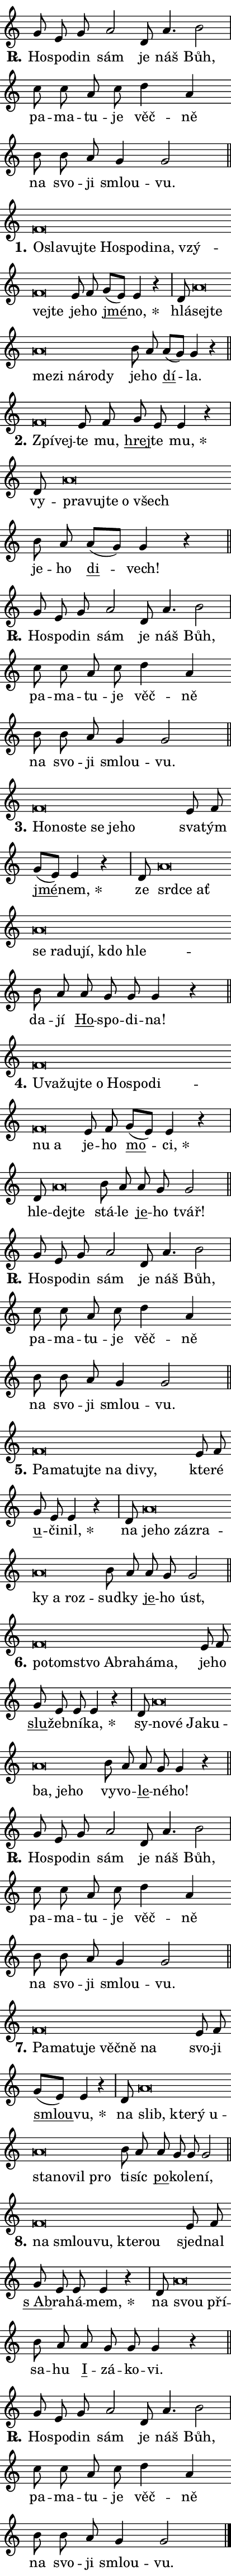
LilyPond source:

\version "2.22.1"
\header { tagline = "" }
\paper {
  indent = 0\cm
  top-margin = 0\cm
  right-margin = 0\cm
  bottom-margin = 0\cm
  left-margin = 0\cm
  paper-width = 7\cm
  page-breaking = #ly:one-page-breaking
  system-system-spacing.basic-distance = #11
  score-system-spacing.basic-distance = #11.3
  ragged-last = ##f
}


%% Author: Thomas Morley
%% https://lists.gnu.org/archive/html/lilypond-user/2020-05/msg00002.html
#(define (line-position grob)
"Returns position of @var[grob} in current system:
   @code{'start}, if at first time-step
   @code{'end}, if at last time-step
   @code{'middle} otherwise
"
  (let* ((col (ly:item-get-column grob))
         (ln (ly:grob-object col 'left-neighbor))
         (rn (ly:grob-object col 'right-neighbor))
         (col-to-check-left (if (ly:grob? ln) ln col))
         (col-to-check-right (if (ly:grob? rn) rn col))
         (break-dir-left
           (and
             (ly:grob-property col-to-check-left 'non-musical #f)
             (ly:item-break-dir col-to-check-left)))
         (break-dir-right
           (and
             (ly:grob-property col-to-check-right 'non-musical #f)
             (ly:item-break-dir col-to-check-right))))
        (cond ((eqv? 1 break-dir-left) 'start)
              ((eqv? -1 break-dir-right) 'end)
              (else 'middle))))

#(define (tranparent-at-line-position vctor)
  (lambda (grob)
  "Relying on @code{line-position} select the relevant enry from @var{vctor}.
Used to determine transparency,"
    (case (line-position grob)
      ((end) (not (vector-ref vctor 0)))
      ((middle) (not (vector-ref vctor 1)))
      ((start) (not (vector-ref vctor 2))))))

noteHeadBreakVisibility =
#(define-music-function (break-visibility)(vector?)
"Makes @code{NoteHead}s transparent relying on @var{break-visibility}"
#{
  \override NoteHead.transparent =
    #(tranparent-at-line-position break-visibility)
#})

#(define delete-ledgers-for-transparent-note-heads
  (lambda (grob)
    "Reads whether a @code{NoteHead} is transparent.
If so this @code{NoteHead} is removed from @code{'note-heads} from
@var{grob}, which is supposed to be @code{LedgerLineSpanner}.
As a result ledgers are not printed for this @code{NoteHead}"
    (let* ((nhds-array (ly:grob-object grob 'note-heads))
           (nhds-list
             (if (ly:grob-array? nhds-array)
                 (ly:grob-array->list nhds-array)
                 '()))
           ;; Relies on the transparent-property being done before
           ;; Staff.LedgerLineSpanner.after-line-breaking is executed.
           ;; This is fragile ...
           (to-keep
             (remove
               (lambda (nhd)
                 (ly:grob-property nhd 'transparent #f))
               nhds-list)))
      ;; TODO find a better method to iterate over grob-arrays, similiar
      ;; to filter/remove etc for lists
      ;; For now rebuilt from scratch
      (set! (ly:grob-object grob 'note-heads)  '())
      (for-each
        (lambda (nhd)
          (ly:pointer-group-interface::add-grob grob 'note-heads nhd))
        to-keep))))

hideNotes = {
  \noteHeadBreakVisibility #begin-of-line-visible
}
unHideNotes = {
  \noteHeadBreakVisibility #all-visible
}

% work-around for resetting accidentals
% https://lilypond.org/doc/v2.23/Documentation/notation/displaying-rhythms#unmetered-music
cadenzaMeasure = {
  \cadenzaOff
  \partial 1024 s1024
  \cadenzaOn
}

#(define-markup-command (accent layout props text) (markup?)
  "Underline accented syllable"
  (interpret-markup layout props
    #{\markup \override #'(offset . 4.3) \underline { #text }#}))

responsum = \markup \concat {
  "R" \hspace #-1.05 \path #0.1 #'((moveto 0 0.07) (lineto 0.9 0.8)) \hspace #0.05 "."
}

\layout {
    \context {
        \Staff
        \remove "Time_signature_engraver"
        \override LedgerLineSpanner.after-line-breaking = #delete-ledgers-for-transparent-note-heads
    }
    \context {
        \Voice {
            \override NoteHead.output-attributes = #'((class . "notehead"))
            \override Hairpin.height = #0.55
        }
    }
    \context {
        \Lyrics {
            \override StanzaNumber.output-attributes = #'((class . "stanzanumber"))
            \override LyricSpace.minimum-distance = #0.9
            \override LyricText.font-name = #"TeX Gyre Schola"
            \override LyricText.font-size = 1
            \override StanzaNumber.font-name = #"TeX Gyre Schola Bold"
            \override StanzaNumber.font-size = 1
        }
    }
}

% magnetic-lyrics.ily
%
%   written by
%     Jean Abou Samra <jean@abou-samra.fr>
%     Werner Lemberg <wl@gnu.org>
%
%   adapted by
%     Jiri Hon <jiri.hon@gmail.com>
%
% Version 2022-Apr-15

% https://www.mail-archive.com/lilypond-user@gnu.org/msg149350.html

#(define (Left_hyphen_pointer_engraver context)
   "Collect syllable-hyphen-syllable occurrences in lyrics and store
them in properties.  This engraver only looks to the left.  For
example, if the lyrics input is @code{foo -- bar}, it does the
following.

@itemize @bullet
@item
Set the @code{text} property of the @code{LyricHyphen} grob between
@q{foo} and @q{bar} to @code{foo}.

@item
Set the @code{left-hyphen} property of the @code{LyricText} grob with
text @q{foo} to the @code{LyricHyphen} grob between @q{foo} and
@q{bar}.
@end itemize

Use this auxiliary engraver in combination with the
@code{lyric-@/text::@/apply-@/magnetic-@/offset!} hook."
   (let ((hyphen #f)
         (text #f))
     (make-engraver
      (acknowledgers
       ((lyric-syllable-interface engraver grob source-engraver)
        (set! text grob)))
      (end-acknowledgers
       ((lyric-hyphen-interface engraver grob source-engraver)
        ;(when (not (grob::has-interface grob 'lyric-space-interface))
          (set! hyphen grob)));)
      ((stop-translation-timestep engraver)
       (when (and text hyphen)
         (ly:grob-set-object! text 'left-hyphen hyphen))
       (set! text #f)
       (set! hyphen #f)))))

#(define (lyric-text::apply-magnetic-offset! grob)
   "If the space between two syllables is less than the value in
property @code{LyricText@/.details@/.squash-threshold}, move the right
syllable to the left so that it gets concatenated with the left
syllable.

Use this function as a hook for
@code{LyricText@/.after-@/line-@/breaking} if the
@code{Left_@/hyphen_@/pointer_@/engraver} is active."
   (let ((hyphen (ly:grob-object grob 'left-hyphen #f)))
     (when hyphen
       (let ((left-text (ly:spanner-bound hyphen LEFT)))
         (when (grob::has-interface left-text 'lyric-syllable-interface)
           (let* ((common (ly:grob-common-refpoint grob left-text X))
                  (this-x-ext (ly:grob-extent grob common X))
                  (left-x-ext
                   (begin
                     ;; Trigger magnetism for left-text.
                     (ly:grob-property left-text 'after-line-breaking)
                     (ly:grob-extent left-text common X)))
                  ;; `delta` is the gap width between two syllables.
                  (delta (- (interval-start this-x-ext)
                            (interval-end left-x-ext)))
                  (details (ly:grob-property grob 'details))
                  (threshold (assoc-get 'squash-threshold details 0.2)))
             (when (< delta threshold)
               (let* (;; We have to manipulate the input text so that
                      ;; ligatures crossing syllable boundaries are not
                      ;; disabled.  For languages based on the Latin
                      ;; script this is essentially a beautification.
                      ;; However, for non-Western scripts it can be a
                      ;; necessity.
                      (lt (ly:grob-property left-text 'text))
                      (rt (ly:grob-property grob 'text))
                      (is-space (grob::has-interface hyphen 'lyric-space-interface))
                      (space (if is-space " " ""))
                      (space-markup (grob-interpret-markup grob " "))
                      (space-size (interval-length (ly:stencil-extent space-markup X)))
                      (extra-delta (if is-space space-size 0))
                      ;; Append new syllable.
                      (ltrt-space (if (and (string? lt) (string? rt))
                                (string-append lt space rt)
                                (make-concat-markup (list lt space rt))))
                      ;; Right-align `ltrt` to the right side.
                      (ltrt-space-markup (grob-interpret-markup
                               grob
                               (make-translate-markup
                                (cons (interval-length this-x-ext) 0)
                                (make-right-align-markup ltrt-space)))))
                 (begin
                   ;; Don't print `left-text`.
                   (ly:grob-set-property! left-text 'stencil #f)
                   ;; Set text and stencil (which holds all collected
                   ;; syllables so far) and shift it to the left.
                   (ly:grob-set-property! grob 'text ltrt-space)
                   (ly:grob-set-property! grob 'stencil ltrt-space-markup)
                   (ly:grob-translate-axis! grob (- (- delta extra-delta)) X))))))))))


#(define (lyric-hyphen::displace-bounds-first grob)
   ;; Make very sure this callback isn't triggered too early.
   (let ((left (ly:spanner-bound grob LEFT))
         (right (ly:spanner-bound grob RIGHT)))
     (ly:grob-property left 'after-line-breaking)
     (ly:grob-property right 'after-line-breaking)
     (ly:lyric-hyphen::print grob)))

squashThreshold = #0.4

\layout {
  \context {
    \Lyrics
    \consists #Left_hyphen_pointer_engraver
    \override LyricText.after-line-breaking =
      #lyric-text::apply-magnetic-offset!
    \override LyricHyphen.stencil = #lyric-hyphen::displace-bounds-first
    \override LyricText.details.squash-threshold = \squashThreshold
    \override LyricHyphen.minimum-distance = 0
    \override LyricHyphen.minimum-length = \squashThreshold
  }
}

squash = \override LyricText.details.squash-threshold = 9999
unSquash = \override LyricText.details.squash-threshold = \squashThreshold

left = \override LyricText.self-alignment-X = #LEFT
unLeft = \revert LyricText.self-alignment-X

starOffset = #(lambda (grob) 
                (let ((x_offset (ly:self-alignment-interface::aligned-on-x-parent grob)))
                  (if (= x_offset 0) 0 (+ x_offset 1.2))))

star = #(define-music-function (syllable)(string?)
"Append star separator at the end of a syllable"
#{
  \once \override LyricText.X-offset = #starOffset
  \lyricmode { \markup {
    #syllable
    \override #'((font-name . "TeX Gyre Schola Bold")) \hspace #0.2 \lower #0.65 \larger "*"
  } }
#})

starAccent = #(define-music-function (syllable)(string?)
"Append star separator at the end of a syllable and make accent"
#{
  \once \override LyricText.X-offset = #starOffset
  \lyricmode { \markup {
    \accent #syllable
    \override #'((font-name . "TeX Gyre Schola Bold")) \hspace #0.2 \lower #0.65 \larger "*"
  } }
#})

breath = #(define-music-function (syllable)(string?)
"Append breathing indicator at the end of a syllable"
#{
  \lyricmode { \markup { #syllable "+" } }
#})

optionalBreath = #(define-music-function (syllable)(string?)
"Append optional breathing indicator at the end of a syllable"
#{
  \lyricmode { \markup { #syllable "(+)" } }
#})


\score {
    <<
        \new Voice = "melody" { \cadenzaOn \key c \major \relative { g'8 e g a2 d,8 a'4. b2 \cadenzaMeasure \bar "|" c8 c a c \bar "" d4 a \bar "" b8 b a g4 g2 \cadenzaMeasure \bar "||" \break } }
        \new Lyrics \lyricsto "melody" { \lyricmode { \set stanza = \responsum
Ho -- spo -- din sám je náš Bůh, pa -- ma -- tu -- je věč -- ně na svo -- ji smlou -- vu. } }
    >>
    \layout {}
}

\score {
    <<
        \new Voice = "melody" { \cadenzaOn \key c \major \relative { f'\breve*1/16 \hideNotes \breve*1/16 \bar "" \breve*1/16 \bar "" \breve*1/16 \bar "" \breve*1/16 \bar "" \breve*1/16 \bar "" \breve*1/16 \bar "" \breve*1/16 \bar "" \breve*1/16 \bar "" \breve*1/16 \breve*1/16 \bar "" \unHideNotes e8 f \bar "" g[( e)] e4 r \cadenzaMeasure \bar "|" d8 a'\breve*1/16 \hideNotes \breve*1/16 \bar "" \breve*1/16 \bar "" \breve*1/16 \bar "" \breve*1/16 \bar "" \breve*1/16 \breve*1/16 \bar "" \unHideNotes b8 a \bar "" a[( g)] g4 r \cadenzaMeasure \bar "||" \break } }
        \new Lyrics \lyricsto "melody" { \lyricmode { \set stanza = "1."
\left O -- \squash sla -- vuj -- te Ho -- spo -- di -- na, vzý -- vej -- te \unLeft \unSquash je -- ho \markup \accent jmé -- \star no, hlá -- \left sej -- \squash te me -- zi ná -- ro -- dy \unLeft \unSquash je -- ho \markup \accent dí -- la. } }
    >>
    \layout {}
}

\score {
    <<
        \new Voice = "melody" { \cadenzaOn \key c \major \relative { f'\breve*1/16 \hideNotes \breve*1/16 \bar "" \unHideNotes e8 f \bar "" g e e4 r \cadenzaMeasure \bar "|" d8 a'\breve*1/16 \hideNotes \breve*1/16 \bar "" \breve*1/16 \bar "" \breve*1/16 \breve*1/16 \bar "" \unHideNotes b8 a \bar "" a[( g)] g4 r \cadenzaMeasure \bar "||" \break } }
        \new Lyrics \lyricsto "melody" { \lyricmode { \set stanza = "2."
\left Zpí -- \squash vej -- \unLeft \unSquash te mu, \markup \accent hrej -- te \star mu, vy -- \left pra -- \squash vuj -- te o všech \unLeft \unSquash je -- ho \markup \accent di -- vech! } }
    >>
    \layout {}
}

\score {
    <<
        \new Voice = "melody" { \cadenzaOn \key c \major \relative { g'8 e g a2 d,8 a'4. b2 \cadenzaMeasure \bar "|" c8 c a c \bar "" d4 a \bar "" b8 b a g4 g2 \cadenzaMeasure \bar "||" \break } }
        \new Lyrics \lyricsto "melody" { \lyricmode { \set stanza = \responsum
Ho -- spo -- din sám je náš Bůh, pa -- ma -- tu -- je věč -- ně na svo -- ji smlou -- vu. } }
    >>
    \layout {}
}

\score {
    <<
        \new Voice = "melody" { \cadenzaOn \key c \major \relative { f'\breve*1/16 \hideNotes \breve*1/16 \bar "" \breve*1/16 \bar "" \breve*1/16 \bar "" \breve*1/16 \breve*1/16 \bar "" \unHideNotes e8 f \bar "" g[( e)] e4 r \cadenzaMeasure \bar "|" d8 a'\breve*1/16 \hideNotes \breve*1/16 \bar "" \breve*1/16 \bar "" \breve*1/16 \bar "" \breve*1/16 \bar "" \breve*1/16 \bar "" \breve*1/16 \bar "" \breve*1/16 \breve*1/16 \bar "" \unHideNotes b8 a \bar "" a g g g4 r \cadenzaMeasure \bar "||" \break } }
        \new Lyrics \lyricsto "melody" { \lyricmode { \set stanza = "3."
\left Ho -- \squash no -- ste se je -- ho \unLeft \unSquash sva -- tým \markup \accent jmé -- \star nem, ze \left srd -- \squash ce ať se ra -- du -- jí, kdo hle -- \unLeft \unSquash da -- jí \markup \accent Ho -- spo -- di -- na! } }
    >>
    \layout {}
}

\score {
    <<
        \new Voice = "melody" { \cadenzaOn \key c \major \relative { f'\breve*1/16 \hideNotes \breve*1/16 \bar "" \breve*1/16 \bar "" \breve*1/16 \bar "" \breve*1/16 \bar "" \breve*1/16 \bar "" \breve*1/16 \bar "" \breve*1/16 \bar "" \breve*1/16 \breve*1/16 \bar "" \unHideNotes e8 f \bar "" g[( e)] e4 r \cadenzaMeasure \bar "|" d8 a'\breve*1/16 \hideNotes \breve*1/16 \bar "" \unHideNotes b8 a \bar "" a g g2 \cadenzaMeasure \bar "||" \break } }
        \new Lyrics \lyricsto "melody" { \lyricmode { \set stanza = "4."
\left U -- \squash va -- žuj -- te o Ho -- spo -- di -- nu a \unLeft \unSquash je -- ho \markup \accent mo -- \star ci, hle -- \left dej -- \squash te \unLeft \unSquash stá -- le \markup \accent je -- ho tvář! } }
    >>
    \layout {}
}

\score {
    <<
        \new Voice = "melody" { \cadenzaOn \key c \major \relative { g'8 e g a2 d,8 a'4. b2 \cadenzaMeasure \bar "|" c8 c a c \bar "" d4 a \bar "" b8 b a g4 g2 \cadenzaMeasure \bar "||" \break } }
        \new Lyrics \lyricsto "melody" { \lyricmode { \set stanza = \responsum
Ho -- spo -- din sám je náš Bůh, pa -- ma -- tu -- je věč -- ně na svo -- ji smlou -- vu. } }
    >>
    \layout {}
}

\score {
    <<
        \new Voice = "melody" { \cadenzaOn \key c \major \relative { f'\breve*1/16 \hideNotes \breve*1/16 \bar "" \breve*1/16 \bar "" \breve*1/16 \bar "" \breve*1/16 \bar "" \breve*1/16 \breve*1/16 \bar "" \unHideNotes e8 f \bar "" g e e4 r \cadenzaMeasure \bar "|" d8 a'\breve*1/16 \hideNotes \breve*1/16 \bar "" \breve*1/16 \bar "" \breve*1/16 \bar "" \breve*1/16 \bar "" \breve*1/16 \breve*1/16 \bar "" \unHideNotes b8 a \bar "" a g g2 \cadenzaMeasure \bar "||" \break } }
        \new Lyrics \lyricsto "melody" { \lyricmode { \set stanza = "5."
\left Pa -- \squash ma -- tuj -- te na di -- vy, \unLeft \unSquash kte -- ré \markup \accent u -- či -- \star nil, na \left je -- \squash ho zá -- zra -- ky a roz -- \unLeft \unSquash sud -- ky \markup \accent je -- ho úst, } }
    >>
    \layout {}
}

\score {
    <<
        \new Voice = "melody" { \cadenzaOn \key c \major \relative { f'\breve*1/16 \hideNotes \breve*1/16 \bar "" \breve*1/16 \bar "" \breve*1/16 \bar "" \breve*1/16 \bar "" \breve*1/16 \breve*1/16 \bar "" \unHideNotes e8 f \bar "" g e e e4 r \cadenzaMeasure \bar "|" d8 a'\breve*1/16 \hideNotes \breve*1/16 \bar "" \breve*1/16 \bar "" \breve*1/16 \bar "" \breve*1/16 \bar "" \breve*1/16 \breve*1/16 \bar "" \unHideNotes b8 a \bar "" a g g4 r \cadenzaMeasure \bar "||" \break } }
        \new Lyrics \lyricsto "melody" { \lyricmode { \set stanza = "6."
\left po -- \squash tom -- stvo Ab -- ra -- há -- ma, \unLeft \unSquash je -- ho \markup \accent slu -- žeb -- ní -- \star ka, sy -- \left no -- \squash vé Ja -- ku -- ba, je -- ho \unLeft \unSquash vy -- vo -- \markup \accent le -- né -- ho! } }
    >>
    \layout {}
}

\score {
    <<
        \new Voice = "melody" { \cadenzaOn \key c \major \relative { g'8 e g a2 d,8 a'4. b2 \cadenzaMeasure \bar "|" c8 c a c \bar "" d4 a \bar "" b8 b a g4 g2 \cadenzaMeasure \bar "||" \break } }
        \new Lyrics \lyricsto "melody" { \lyricmode { \set stanza = \responsum
Ho -- spo -- din sám je náš Bůh, pa -- ma -- tu -- je věč -- ně na svo -- ji smlou -- vu. } }
    >>
    \layout {}
}

\score {
    <<
        \new Voice = "melody" { \cadenzaOn \key c \major \relative { f'\breve*1/16 \hideNotes \breve*1/16 \bar "" \breve*1/16 \bar "" \breve*1/16 \bar "" \breve*1/16 \bar "" \breve*1/16 \breve*1/16 \bar "" \unHideNotes e8 f \bar "" g[( e)] e4 r \cadenzaMeasure \bar "|" d8 a'\breve*1/16 \hideNotes \breve*1/16 \bar "" \breve*1/16 \bar "" \breve*1/16 \bar "" \breve*1/16 \bar "" \breve*1/16 \bar "" \breve*1/16 \breve*1/16 \bar "" \unHideNotes b8 a \bar "" a g g g2 \cadenzaMeasure \bar "||" \break } }
        \new Lyrics \lyricsto "melody" { \lyricmode { \set stanza = "7."
\left Pa -- \squash ma -- tu -- je věč -- ně na \unLeft \unSquash svo -- ji \markup \accent smlou -- \star vu, na \left slib, \squash kte -- rý u -- sta -- no -- vil pro \unLeft \unSquash ti -- síc \markup \accent po -- ko -- le -- ní, } }
    >>
    \layout {}
}

\score {
    <<
        \new Voice = "melody" { \cadenzaOn \key c \major \relative { f'\breve*1/16 \hideNotes \breve*1/16 \bar "" \breve*1/16 \bar "" \breve*1/16 \breve*1/16 \bar "" \unHideNotes e8 f \bar "" g e e e4 r \cadenzaMeasure \bar "|" d8 a'\breve*1/16 \hideNotes \breve*1/16 \bar "" \unHideNotes b8 a \bar "" a g g g4 r \cadenzaMeasure \bar "||" \break } }
        \new Lyrics \lyricsto "melody" { \lyricmode { \set stanza = "8."
\left na \squash smlou -- vu, kte -- rou \unLeft \unSquash sjed -- nal \markup \accent "s Ab" -- ra -- há -- \star mem, na \left svou \squash pří -- \unLeft \unSquash sa -- hu \markup \accent I -- zá -- ko -- vi. } }
    >>
    \layout {}
}

\score {
    <<
        \new Voice = "melody" { \cadenzaOn \key c \major \relative { g'8 e g a2 d,8 a'4. b2 \cadenzaMeasure \bar "|" c8 c a c \bar "" d4 a \bar "" b8 b a g4 g2 \cadenzaMeasure \bar "||" \break } \bar "|." }
        \new Lyrics \lyricsto "melody" { \lyricmode { \set stanza = \responsum
Ho -- spo -- din sám je náš Bůh, pa -- ma -- tu -- je věč -- ně na svo -- ji smlou -- vu. } }
    >>
    \layout {}
}
